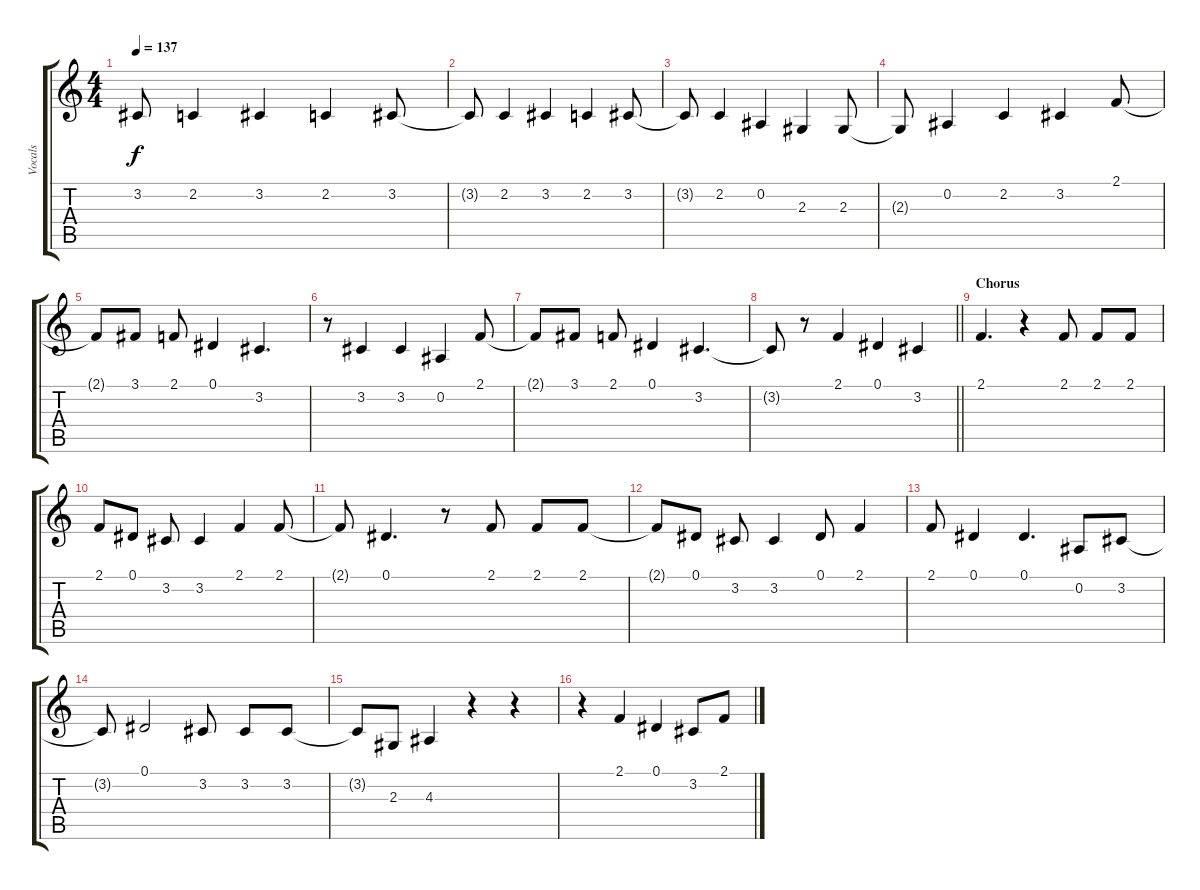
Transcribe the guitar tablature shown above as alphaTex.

\track ("Vocals" "Vocals") {instrument altosax}
\staff {score tabs}
\tuning (Eb4 Bb3 Gb3 Db3 Ab2 Eb2) {hide}
\ts (4 4)
\tempo 137
\clef g2
\ks c
3.2.8{dy f} 2.2.4 3.2.4 2.2.4 3.2.8 |
3.2{t}.8 2.2.4 3.2.4 2.2.4 3.2.8 |
3.2{t}.8 2.2.4 0.2.4 2.3.4 2.3.8 |
2.3{t}.8 0.2.4 2.2.4 3.2.4 2.1.8 |
2.1{t}.8 3.1.8 2.1.8 0.1.4 3.2.4{d} |
r.8 3.2.4 3.2.4 0.2.4 2.1.8 |
2.1{t}.8 3.1.8 2.1.8 0.1.4 3.2.4{d} |
\barLineRight lightlight
3.2{t}.8 r.8 2.1.4 0.1.4 3.2.4 |
\section ("" "Chorus")
2.1.4{d} r.4 2.1.8 2.1.8 2.1.8 |
2.1.8 0.1.8 3.2.8 3.2.4 2.1.4 2.1.8 |
2.1{t}.8 0.1.4{d} r.8 2.1.8 2.1.8 2.1.8 |
2.1{t}.8 0.1.8 3.2.8 3.2.4 0.1.8 2.1.4 |
2.1.8 0.1.4 0.1.4{d} 0.2.8 3.2.8 |
3.2{t}.8 0.1.2 3.2.8 3.2.8 3.2.8 |
3.2{t}.8 2.3.8 4.3.4 r.4 r.4 |
r.4 2.1.4 0.1.4 3.2.8 2.1.8
